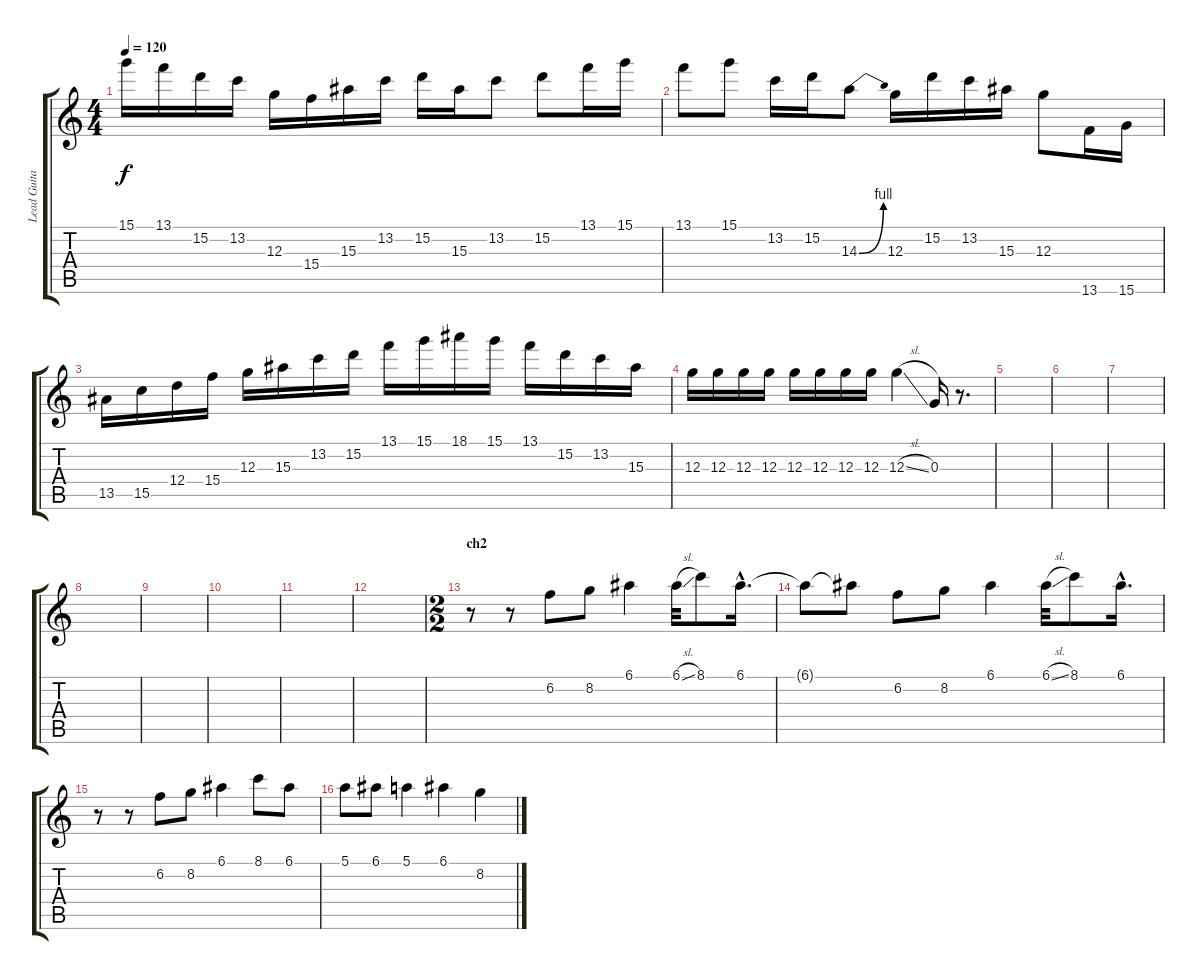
\track ("Lead Guitar" "Lead Guita") {instrument distortionguitar}
\staff {score tabs}
\tuning (E4 B3 G3 D3 A2 E2) {hide}
\ts (4 4)
\tempo 120
\clef g2
\ks c
15.1.16{dy f} 13.1.16 15.2.16 13.2.16 12.3.16 15.4.16 15.3.16 13.2.16 15.2.16 15.3.16 13.2.8 15.2.8 13.1.16 15.1.16 |
13.1.8 15.1.8 13.2.16 15.2.16 14.3{be (bend 0 0 60 4)}.8 12.3.16 15.2.16 13.2.16 15.3.16 12.3.8 13.6.16 15.6.16 |
13.5.16 15.5.16 12.4.16 15.4.16 12.3.16 15.3.16 13.2.16 15.2.16 13.1.16 15.1.16 18.1.16 15.1.16 13.1.16 15.2.16 13.2.16 15.3.16 |
12.3.16 12.3.16 12.3.16 12.3.16 12.3.16 12.3.16 12.3.16 12.3.16 12.3{sl}.4 0.3.16 r.8{d} |
|
|
|
|
|
|
|
|
\ts (2 2)
\section ("" "ch2")
r.8{volume 11} r.8 6.2.8 8.2.8 6.1.4 6.1{sl}.32 8.1.8 6.1{hac}.16{d} |
6.1{t}.8 6.1{t}.8 6.2.8 8.2.8 6.1.4 6.1{sl}.32 8.1.8 6.1{hac}.16{d} |
r.8 r.8 6.2.8 8.2.8 6.1.4 8.1.8 6.1.8 |
5.1.8 6.1.8 5.1.4 6.1.4 8.2.4
